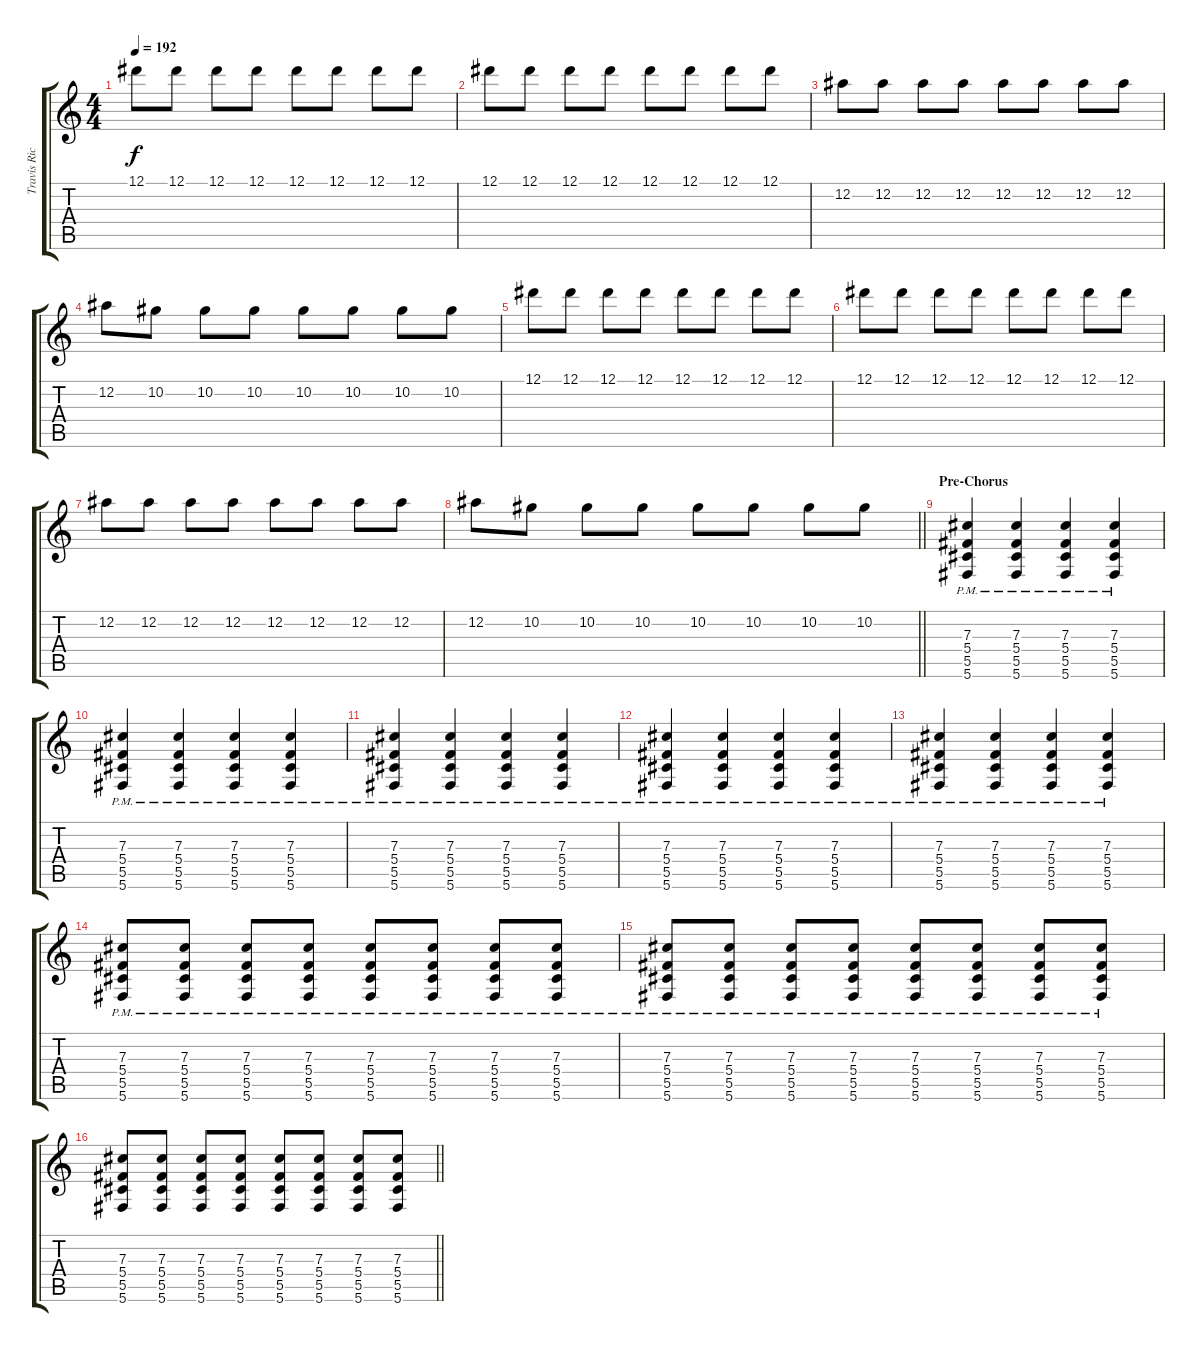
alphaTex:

\track ("Travis Richter" "Travis Ric") {instrument distortionguitar}
\staff {score tabs}
\tuning (Eb4 Bb3 Gb3 Db3 Ab2 Db2) {hide}
\ts (4 4)
\tempo 192
\clef g2
\ks c
12.1.8{dy f} 12.1.8 12.1.8 12.1.8 12.1.8 12.1.8 12.1.8 12.1.8 |
12.1.8 12.1.8 12.1.8 12.1.8 12.1.8 12.1.8 12.1.8 12.1.8 |
12.2.8 12.2.8 12.2.8 12.2.8 12.2.8 12.2.8 12.2.8 12.2.8 |
12.2.8 10.2.8 10.2.8 10.2.8 10.2.8 10.2.8 10.2.8 10.2.8 |
12.1.8 12.1.8 12.1.8 12.1.8 12.1.8 12.1.8 12.1.8 12.1.8 |
12.1.8 12.1.8 12.1.8 12.1.8 12.1.8 12.1.8 12.1.8 12.1.8 |
12.2.8 12.2.8 12.2.8 12.2.8 12.2.8 12.2.8 12.2.8 12.2.8 |
\barLineRight lightlight
12.2.8 10.2.8 10.2.8 10.2.8 10.2.8 10.2.8 10.2.8 10.2.8 |
\section ("" "Pre-Chorus")
(7.3{pm} 5.4 5.5 5.6).4 (7.3{pm} 5.4 5.5 5.6).4 (7.3{pm} 5.4 5.5 5.6).4 (7.3{pm} 5.4 5.5 5.6).4 |
(7.3{pm} 5.4 5.5 5.6).4 (7.3{pm} 5.4 5.5 5.6).4 (7.3{pm} 5.4 5.5 5.6).4 (7.3{pm} 5.4 5.5 5.6).4 |
(7.3{pm} 5.4 5.5 5.6).4 (7.3{pm} 5.4 5.5 5.6).4 (7.3{pm} 5.4 5.5 5.6).4 (7.3{pm} 5.4 5.5 5.6).4 |
(7.3{pm} 5.4 5.5 5.6).4 (7.3{pm} 5.4 5.5 5.6).4 (7.3{pm} 5.4 5.5 5.6).4 (7.3{pm} 5.4 5.5 5.6).4 |
(7.3{pm} 5.4 5.5 5.6).4 (7.3{pm} 5.4 5.5 5.6).4 (7.3{pm} 5.4 5.5 5.6).4 (7.3{pm} 5.4 5.5 5.6).4 |
(7.3{pm} 5.4 5.5 5.6).8 (7.3{pm} 5.4 5.5 5.6).8 (7.3{pm} 5.4 5.5 5.6).8 (7.3{pm} 5.4 5.5 5.6).8 (7.3{pm} 5.4 5.5 5.6).8 (7.3{pm} 5.4 5.5 5.6).8 (7.3{pm} 5.4 5.5 5.6).8 (7.3{pm} 5.4 5.5 5.6).8 |
(7.3{pm} 5.4 5.5 5.6).8 (7.3{pm} 5.4 5.5 5.6).8 (7.3{pm} 5.4 5.5 5.6).8 (7.3{pm} 5.4 5.5 5.6).8 (7.3{pm} 5.4 5.5 5.6).8 (7.3{pm} 5.4 5.5 5.6).8 (7.3{pm} 5.4 5.5 5.6).8 (7.3{pm} 5.4 5.5 5.6).8 |
\barLineRight lightlight
(7.3 5.4 5.5 5.6).8 (7.3 5.4 5.5 5.6).8 (7.3 5.4 5.5 5.6).8 (7.3 5.4 5.5 5.6).8 (7.3 5.4 5.5 5.6).8 (7.3 5.4 5.5 5.6).8 (7.3 5.4 5.5 5.6).8 (7.3 5.4 5.5 5.6).8
